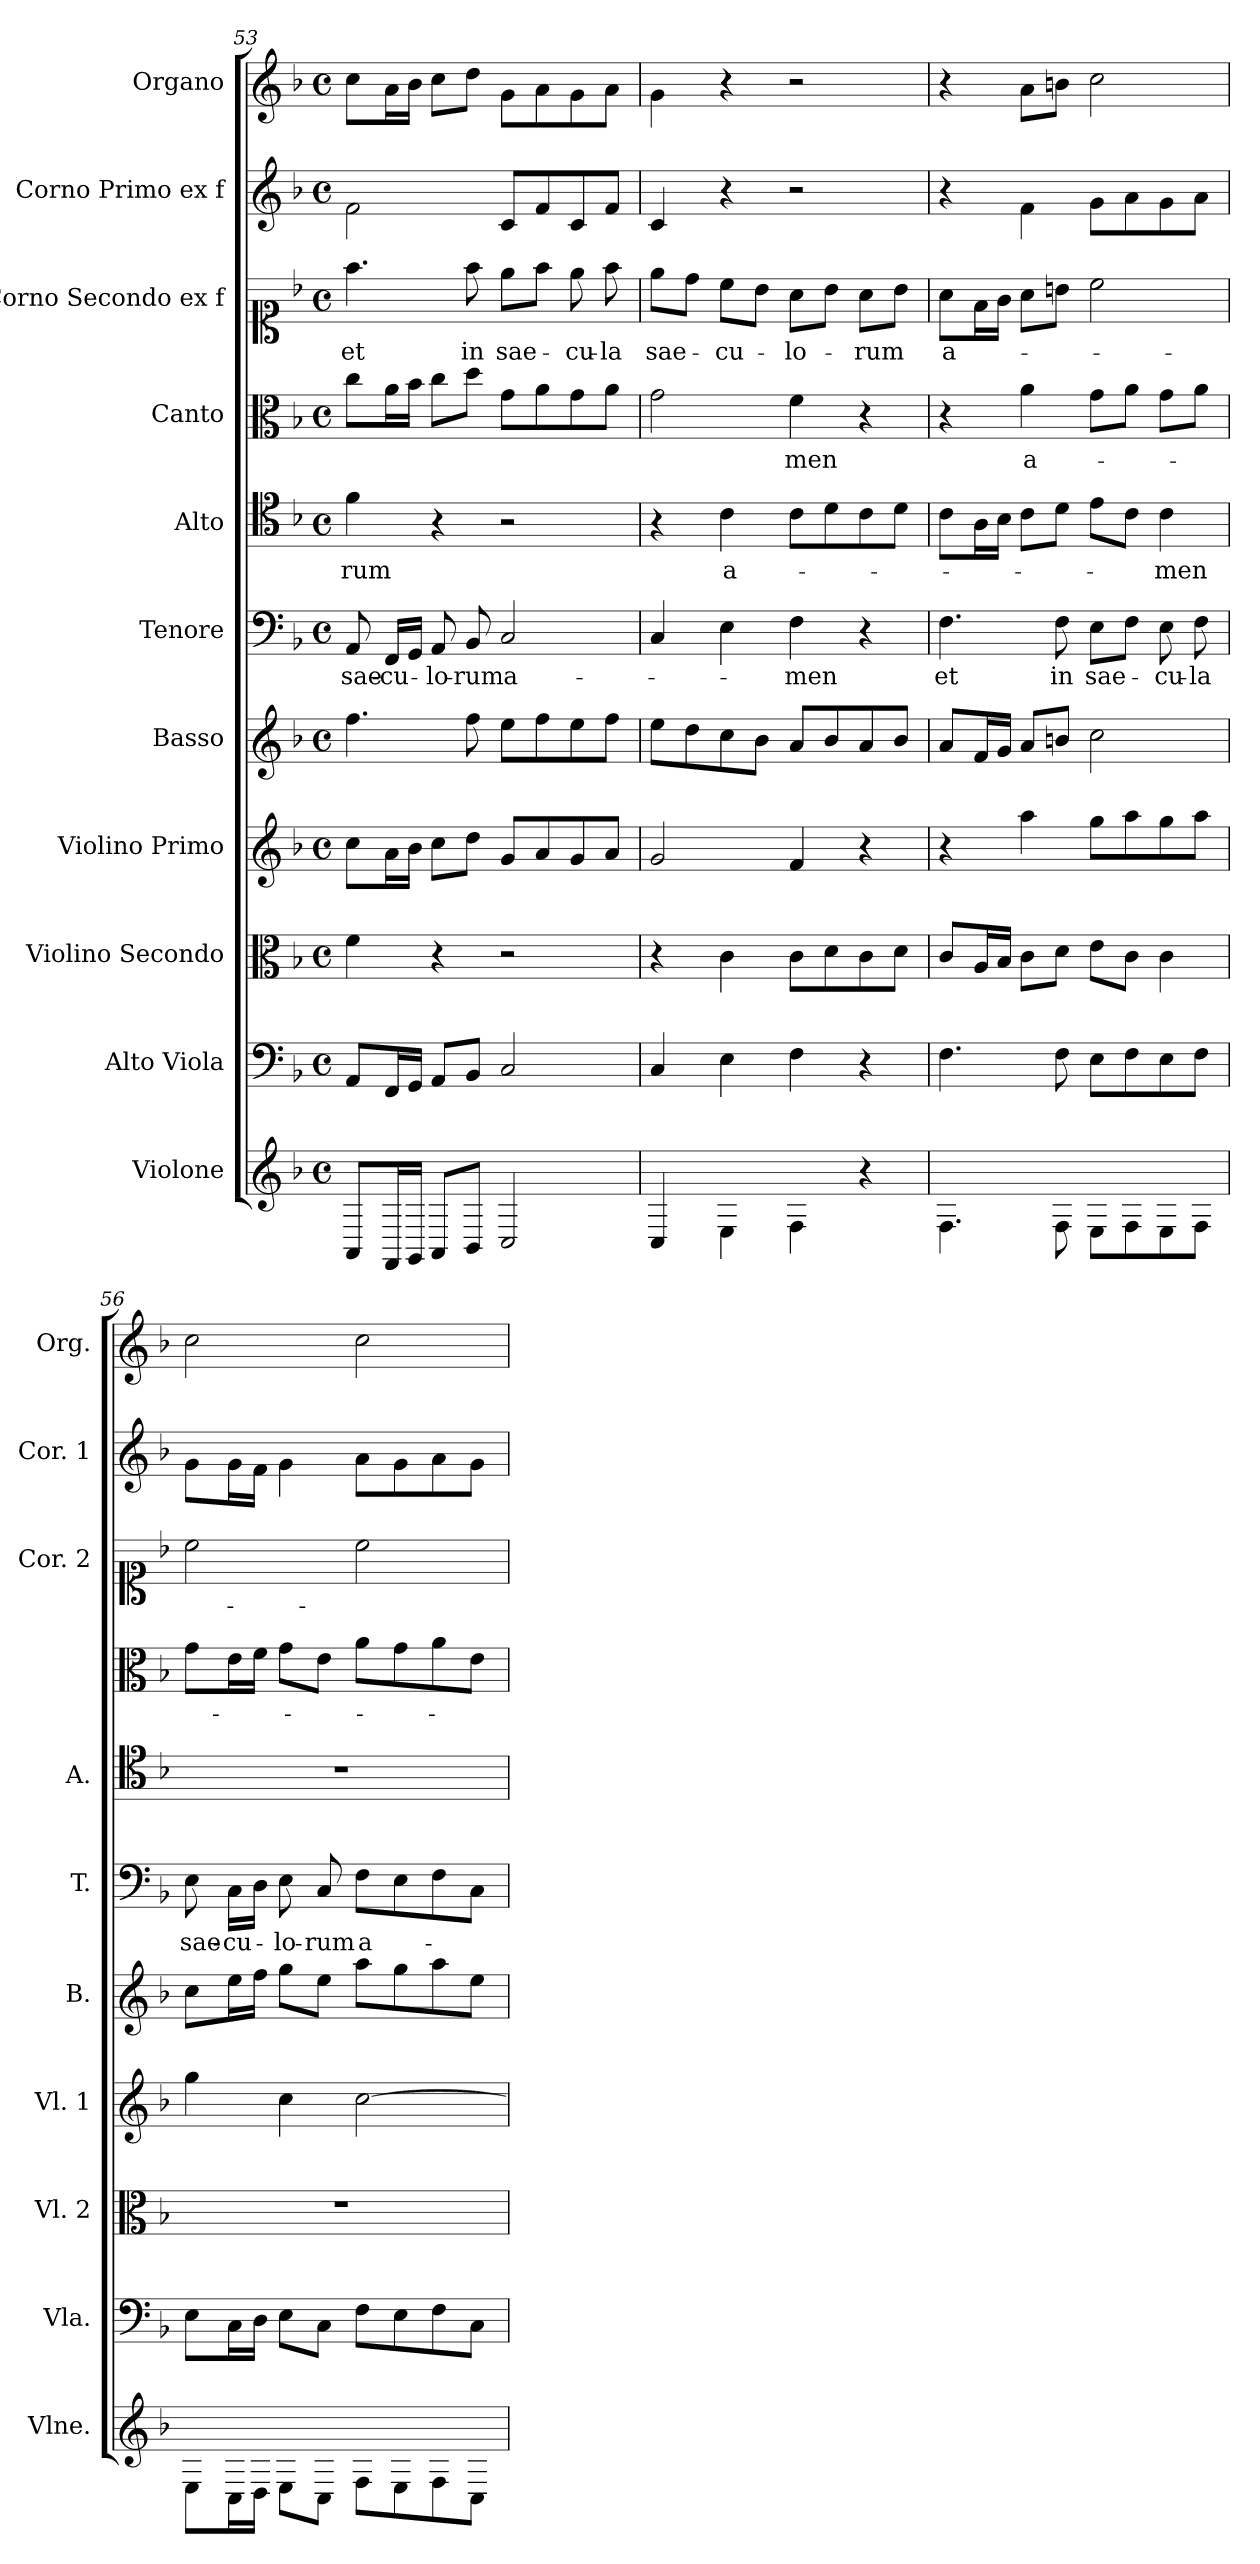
**kern	**kern	**kern	**kern	**kern	**kern	**text	**kern	**text	**kern	**text	**kern	**text	**kern	**kern
*part11	*part10	*part9	*part8	*part7	*part6	*part6	*part5	*part5	*part4	*part4	*part3	*part3	*part2	*part1
*staff11	*staff10	*staff9	*staff8	*staff7	*staff6	*staff6	*staff5	*staff5	*staff4	*staff4	*staff3	*staff3	*staff2	*staff1
*I"Violone	*I"Alto Viola	*I"Violino Secondo	*I"Violino Primo	*I"Basso	*I"Tenore	*	*I"Alto	*	*I"Canto	*	*I"Corno Secondo ex f	*	*I"Corno Primo ex f	*I"Organo
*I'Vlne.	*I'Vla.	*I'Vl. 2	*I'Vl. 1	*I'B.	*I'T.	*	*I'A.	*	*	*	*I'Cor. 2	*	*I'Cor. 1	*I'Org.
!!LO:PB:g=z
*clefG2	*clefF4	*clefC3	*clefG2	*clefG2	*clefF4	*	*clefC4	*	*clefC3	*	*clefC1	*	*clefG2	*clefG2
*	*ITrd7c12	*	*	*	*	*	*	*	*	*	*	*	*ITrd0c7	*ITrd0c7
*k[b-]	*k[b-]	*k[b-]	*k[b-]	*k[b-]	*k[b-]	*	*k[b-]	*	*k[b-]	*	*k[b-]	*	*k[b-]	*k[b-]
*M4/4	*M4/4	*M4/4	*M4/4	*M4/4	*M4/4	*	*M4/4	*	*M4/4	*	*M4/4	*	*M4/4	*M4/4
*met(c)	*met(c)	*met(c)	*met(c)	*met(c)	*met(c)	*	*met(c)	*	*met(c)	*	*met(c)	*	*met(c)	*met(c)
=53	=53	=53	=53	=53	=53	=53	=53	=53	=53	=53	=53	=53	=53	=53
8AA/L	8AAA/L	4f\	8cc\L	4.ff\	8AA/	sae-	4f\	-rum	8cc\L	.	4.ff\	et	2f\	8cc\L
16FF/L	16FFF/L	.	16a\L	.	16FF/LL	-cu-	.	.	16a\L	.	.	.	.	16a\L
16GG/JJ	16GGG/JJ	.	16b-\JJ	.	16GG/JJ	.	.	.	16b-\JJ	.	.	.	.	16b-\JJ
8AA/L	8AAA/L	4r	8cc\L	.	8AA/	-lo-	4r	.	8cc\L	.	.	.	.	8cc\L
8BB-/J	8BBB-/J	.	8dd\J	8ff\	8BB-/	-rum	.	.	8dd\J	.	8ff\	in	.	8dd\J
2C/	2CC/	2r	8g/L	8ee\L	2C/	a-	2r	.	8g\L	.	8ee\L	sae-	8c/L	8g\L
.	.	.	8a/	8ff\	.	.	.	.	8a\	.	8ff\J	.	8f/	8a\
.	.	.	8g/	8ee\	.	.	.	.	8g\	.	8ee\	-cu-	8c/	8g\
.	.	.	8a/J	8ff\J	.	.	.	.	8a\J	.	8ff\	-la	8f/J	8a\J
=54	=54	=54	=54	=54	=54	=54	=54	=54	=54	=54	=54	=54	=54	=54
4C/	4CC/	4r	2g/	8ee\L	4C/	.	4r	.	2g\	.	8ee\L	sae-	4c/	4g\
.	.	.	.	8dd\	.	.	.	.	.	.	8dd\J	.	.	.
4E\	4EE\	4c\	.	8cc\	4E\	.	4c\	a-	.	.	8cc\L	-cu-	4r	4r
.	.	.	.	8b-\J	.	.	.	.	.	.	8b-\J	.	.	.
4F\	4FF\	8c\L	4f/	8a/L	4F\	-men	8c\L	.	4f\	-men	8a\L	-lo-	2r	2r
.	.	8d\	.	8b-/	.	.	8d\	.	.	.	8b-\J	.	.	.
4r	4r	8c\	4r	8a/	4r	.	8c\	.	4r	.	8a\L	-rum	.	.
.	.	8d\J	.	8b-/J	.	.	8d\J	.	.	.	8b-\J	.	.	.
=55	=55	=55	=55	=55	=55	=55	=55	=55	=55	=55	=55	=55	=55	=55
4.F\	4.FF\	8c/L	4r	8a/L	4.F\	et	8c\L	.	4r	.	8a\L	a-	4r	4r
.	.	16A/L	.	16f/L	.	.	16A\L	.	.	.	16f\L	.	.	.
.	.	16B-/JJ	.	16g/JJ	.	.	16B-\JJ	.	.	.	16g\JJ	.	.	.
.	.	8c\L	4aa\	8a/L	.	.	8c\L	.	4a\	a-	8a\L	.	4f\	8a\L
8F\	8FF\	8d\J	.	8bn/J	8F\	in	8d\J	.	.	.	8bn\J	.	.	8bn\J
8E\L	8EE\L	8e\L	8gg\L	2cc\	8E\L	sae-	8e\L	.	8g\L	.	2cc\	.	8g\L	2cc\
8F\	8FF\	8c\J	8aa\	.	8F\J	.	8c\J	.	8a\J	.	.	.	8a\	.
8E\	8EE\	4c\	8gg\	.	8E\	-cu-	4c\	-men	8g\L	.	.	.	8g\	.
8F\J	8FF\J	.	8aa\J	.	8F\	-la	.	.	8a\J	.	.	.	8a\J	.
!!LO:PB:g=z
=56	=56	=56	=56	=56	=56	=56	=56	=56	=56	=56	=56	=56	=56	=56
8E\L	8EE\L	1r	4gg\	8cc\L	8E\	sae-	1r	.	8g\L	.	2cc\	.	8g\L	2cc\
16C\L	16CC\L	.	.	16ee\L	16C\LL	-cu-	.	.	16e\L	.	.	.	16g\L	.
16D\JJ	16DD\JJ	.	.	16ff\JJ	16D\JJ	.	.	.	16f\JJ	.	.	.	16f\JJ	.
8E\L	8EE\L	.	4cc\	8gg\L	8E\	-lo-	.	.	8g\L	.	.	.	4g\	.
8C\J	8CC\J	.	.	8ee\J	8C/	-rum	.	.	8e\J	.	.	.	.	.
8F\L	8FF\L	.	[2cc\	8aa\L	8F\L	a-	.	.	8a\L	.	2cc\	.	8a\L	2cc\
8E\	8EE\	.	.	8gg\	8E\	.	.	.	8g\	.	.	.	8g\	.
8F\	8FF\	.	.	8aa\	8F\	.	.	.	8a\	.	.	.	8a\	.
8C\J	8CC\J	.	.	8ee\J	8C\J	.	.	.	8e\J	.	.	.	8g\J	.
=	=	=	=	=	=	=	=	=	=	=	=	=	=	=
*-	*-	*-	*-	*-	*-	*-	*-	*-	*-	*-	*-	*-	*-	*-
